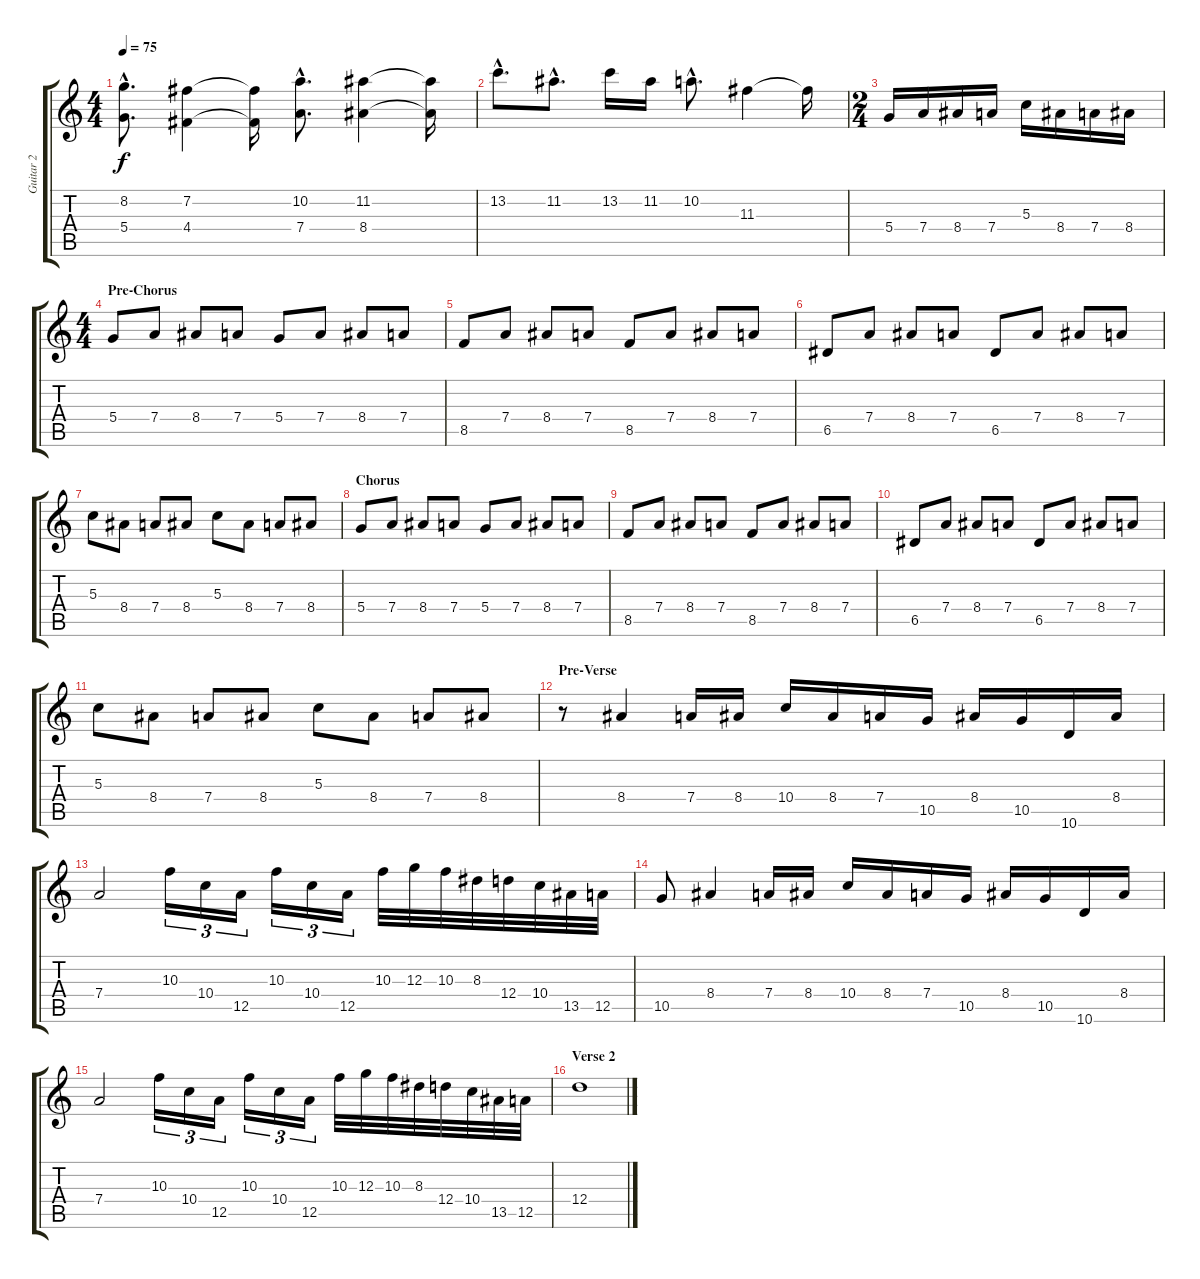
\track ("Guitar 2" "Guitar 2") {instrument distortionguitar}
\staff {score tabs}
\tuning (E4 B3 G3 D3 A2 E2) {hide}
\ts (4 4)
\tempo 75
\clef g2
\ks c
(8.2{hac} 5.4{hac}).8{d dy f volume 14} (7.2 4.4).4 (7.2{t} 4.4{t}).16 (10.2{hac} 7.4{hac}).8{d} (11.2 8.4).4 (11.2{t} 8.4{t}).16 |
13.2{hac}.8{d} 11.2{hac}.8{d} 13.2.16 11.2.16 10.2{hac}.8{d} 11.3.4 11.3{t}.16 |
\ts (2 4)
5.4.16 7.4.16 8.4.16 7.4.16 5.3.16 8.4.16 7.4.16 8.4.16 |
\ts (4 4)
\section ("" "Pre-Chorus")
5.4.8 7.4.8 8.4.8 7.4.8 5.4.8 7.4.8 8.4.8 7.4.8 |
8.5.8 7.4.8 8.4.8 7.4.8 8.5.8 7.4.8 8.4.8 7.4.8 |
6.5.8 7.4.8 8.4.8 7.4.8 6.5.8 7.4.8 8.4.8 7.4.8 |
5.3.8 8.4.8 7.4.8 8.4.8 5.3.8 8.4.8 7.4.8 8.4.8 |
\section ("" "Chorus")
5.4.8 7.4.8 8.4.8 7.4.8 5.4.8 7.4.8 8.4.8 7.4.8 |
8.5.8 7.4.8 8.4.8 7.4.8 8.5.8 7.4.8 8.4.8 7.4.8 |
6.5.8 7.4.8 8.4.8 7.4.8 6.5.8 7.4.8 8.4.8 7.4.8 |
5.3.8 8.4.8 7.4.8 8.4.8 5.3.8 8.4.8 7.4.8 8.4.8 |
\section ("" "Pre-Verse")
r.8 8.4.4 7.4.16 8.4.16 10.4.16 8.4.16 7.4.16 10.5.16 8.4.16 10.5.16 10.6.16 8.4.16 |
7.4.2 10.3.16{tu (3 2)} 10.4.16{tu (3 2)} 12.5.16{tu (3 2)} 10.3.16{tu (3 2)} 10.4.16{tu (3 2)} 12.5.16{tu (3 2)} 10.3.32 12.3.32 10.3.32 8.3.32 12.4.32 10.4.32 13.5.32 12.5.32 |
10.5.8 8.4.4 7.4.16 8.4.16 10.4.16 8.4.16 7.4.16 10.5.16 8.4.16 10.5.16 10.6.16 8.4.16 |
7.4.2 10.3.16{tu (3 2)} 10.4.16{tu (3 2)} 12.5.16{tu (3 2)} 10.3.16{tu (3 2)} 10.4.16{tu (3 2)} 12.5.16{tu (3 2)} 10.3.32 12.3.32 10.3.32 8.3.32 12.4.32 10.4.32 13.5.32 12.5.32 |
\section ("" "Verse 2")
12.4.1{volume 3}
